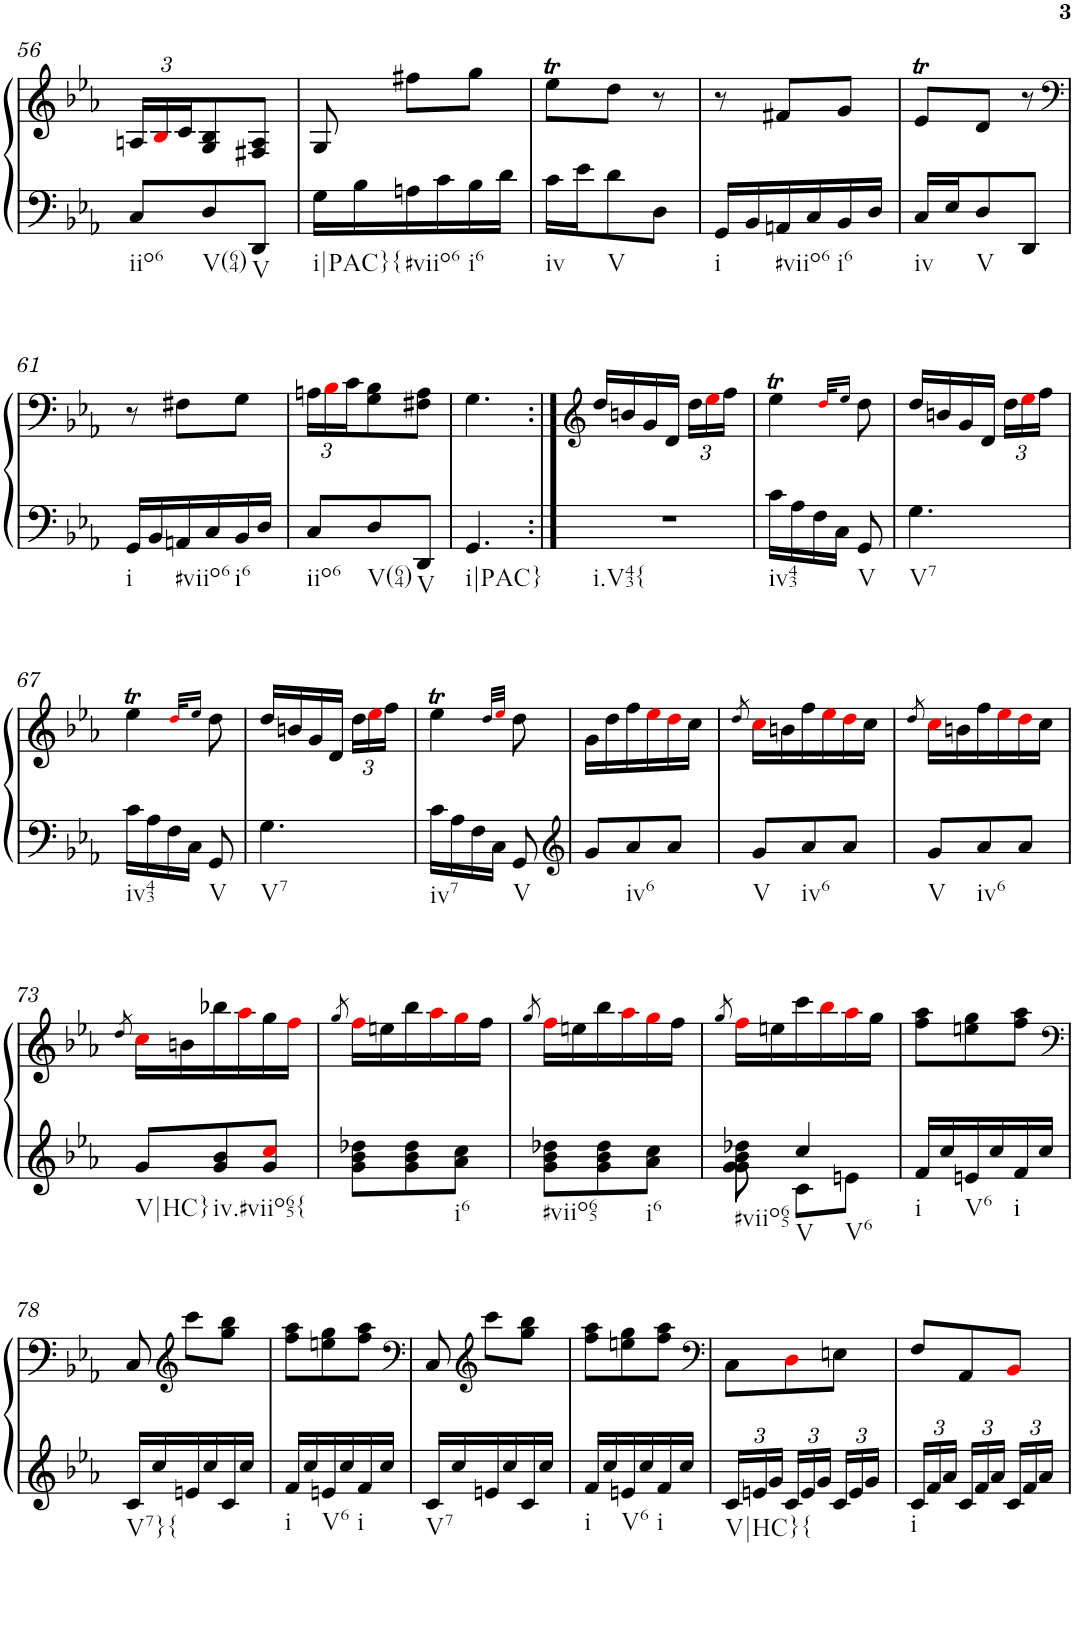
**kern	**kern
*part1	*part1
*staff2	*staff1
*I"Piano	*
*I'Pno	*
!!LO:PB:g=z
*clefF4	*clefG2
*k[b-e-a-]	*k[b-e-a-]
*c:	*c:
*M3/8	*M3/8
*	*Xbrackettup
=56	=56
!LO:TX:b:t=iio6	!
8C/L	24An/LL
.	24B-i/
.	24c/J
!LO:TX:b:t=V(64)	!
8D/	8G/ 8B-/
!LO:TX:b:t=V	!
8DD/J	8F#X/ 8A/J
=57	=57
!LO:TX:b:t=i|PAC}{	!
16G\LL	8G/
16B-\	.
!LO:TX:b:t=#viio6	!
16An\	8ff#X\L
16c\	.
!LO:TX:b:t=i6	!
16B-\	8gg\J
16d\JJ	.
=58	=58
!LO:TX:b:t=iv	!
16c\LL	8ee-T\L
16e-\J	.
!LO:TX:b:t=V	!
8d\	8dd\J
8D\J	8r
=59	=59
!LO:TX:b:t=i	!
16GG/LL	8r
16BB-/	.
!LO:TX:b:t=#viio6	!
16AAn/	8f#X/L
16C/	.
!LO:TX:b:t=i6	!
16BB-/	8g/J
16D/JJ	.
=60	=60
!LO:TX:b:t=iv	!
16C/LL	8e-T/L
16E-/J	.
!LO:TX:b:t=V	!
8D/	8d/J
8DD/J	8r
!!LO:LB:g=z
=61	=61
*	*clefF4
!LO:TX:b:t=i	!
16GG/LL	8r
16BB-/	.
!LO:TX:b:t=#viio6	!
16AAn/	8F#X\L
16C/	.
!LO:TX:b:t=i6	!
16BB-/	8G\J
16D/JJ	.
=62	=62
!LO:TX:b:t=iio6	!
8C/L	24An\LL
.	24B-i\
.	24c\J
!LO:TX:b:t=V(64)	!
8D/	8G\ 8B-\
!LO:TX:b:t=V	!
8DD/J	8F#X\ 8A\J
=63	=63
!LO:TX:b:t=i|PAC}	!
4.GG/	4.G\
=64:|!	=64:|!
*	*clefG2
!LO:TX:b:t=i.V43{	!
4.r	16dd/LL
.	16bn/
.	16g/
.	16d/JJ
.	24dd\LL
.	24ee-i\
.	24ff\JJ
=65	=65
!LO:TX:b:t=iv43	!
16c\LL	4ee-T\
16A-\	.
16F\	.
16C\JJ	.
.	32qddi/KLL
.	16qee-/JJ
!LO:TX:b:t=V	!
8GG/	8dd\
=66	=66
!LO:TX:b:t=V7	!
4.G\	16dd/LL
.	16bn/
.	16g/
.	16d/JJ
.	24dd\LL
.	24ee-i\
.	24ff\JJ
!!LO:LB:g=z
=67	=67
!LO:TX:b:t=iv43	!
16c\LL	4ee-T\
16A-\	.
16F\	.
16C\JJ	.
.	32qddi/KLL
.	16qee-/JJ
!LO:TX:b:t=V	!
8GG/	8dd\
=68	=68
!LO:TX:b:t=V7	!
4.G\	16dd/LL
.	16bn/
.	16g/
.	16d/JJ
.	24dd\LL
.	24ee-i\
.	24ff\JJ
=69	=69
!LO:TX:b:t=iv7	!
16c\LL	4ee-T\
16A-\	.
16F\	.
16C\JJ	.
.	32qdd/LLL
.	32qee-i/JJJ
!LO:TX:b:t=V	!
8GG/	8dd\
=70	=70
*clefG2	*
8g/L	16g\LL
.	16dd\
!LO:TX:b:t=iv6	!
8a-/	16ff\
.	16ee-i\
8a-/J	16ddi\
.	16cc\JJ
=71	=71
.	8qdd/
!LO:TX:b:t=V	!
8g/L	16cci\LL
.	16bn\
!LO:TX:b:t=iv6	!
8a-/	16ff\
.	16ee-i\
8a-/J	16ddi\
.	16cc\JJ
=72	=72
.	8qdd/
!LO:TX:b:t=V	!
8g/L	16cci\LL
.	16bn\
!LO:TX:b:t=iv6	!
8a-/	16ff\
.	16ee-i\
8a-/J	16ddi\
.	16cc\JJ
!!LO:LB:g=z
=73	=73
.	8qdd/
!LO:TX:b:t=V|HC}	!
8g/L	16cci\LL
.	16bn\
!LO:TX:b:t=iv.#viio65{	!
8g/ 8b-/	16bb-X\
.	16aa-i\
8g/ 8cci/J	16gg\
.	16ffi\JJ
=74	=74
.	8qgg/
8g\ 8b-\ 8dd-X\L	16ffi\LL
.	16een\
8g\ 8b-\ 8dd-\	16bb-\
.	16aa-i\
!LO:TX:b:t=i6	!
8a-\ 8cc\J	16ggi\
.	16ff\JJ
=75	=75
.	8qgg/
!LO:TX:b:t=#viio65	!
8g\ 8b-\ 8dd-X\L	16ffi\LL
.	16een\
8g\ 8b-\ 8dd-\	16bb-\
.	16aa-i\
!LO:TX:b:t=i6	!
8a-\ 8cc\J	16ggi\
.	16ff\JJ
=76	=76
.	8qgg/
*^	*
!LO:TX:b:t=#viio65	!	!
8g\ 8dd-X\	8g\ 8b-\	16ffi\LL
.	.	16een\
!LO:TX:b:t=V	!	!
!LO:TX:b:t=V6	!	!
4cc/	8c\L	16ccc\
.	.	16bb-i\
.	8en\J	16aa-i\
.	.	16gg\JJ
*v	*v	*
=77	=77
!LO:TX:b:t=i	!
16f/LL	8ff\ 8aa-\L
16cc/	.
!LO:TX:b:t=V6	!
16en/	8een\ 8gg\
16cc/	.
!LO:TX:b:t=i	!
16f/	8ff\ 8aa-\J
16cc/JJ	.
!!LO:LB:g=z
=78	=78
*	*clefF4
!LO:TX:b:t=V7}{	!
16c/LL	8C/
16cc/	.
*	*clefG2
16en/	8ccc\L
16cc/	.
16c/	8gg\ 8bb-\J
16cc/JJ	.
=79	=79
!LO:TX:b:t=i	!
16f/LL	8ff\ 8aa-\L
16cc/	.
!LO:TX:b:t=V6	!
16en/	8een\ 8gg\
16cc/	.
!LO:TX:b:t=i	!
16f/	8ff\ 8aa-\J
16cc/JJ	.
=80	=80
*	*clefF4
!LO:TX:b:t=V7	!
16c/LL	8C/
16cc/	.
*	*clefG2
16en/	8ccc\L
16cc/	.
16c/	8gg\ 8bb-\J
16cc/JJ	.
=81	=81
!LO:TX:b:t=i	!
16f/LL	8ff\ 8aa-\L
16cc/	.
!LO:TX:b:t=V6	!
16en/	8een\ 8gg\
16cc/	.
!LO:TX:b:t=i	!
16f/	8ff\ 8aa-\J
16cc/JJ	.
=82	=82
*	*clefF4
*Xbrackettup	*
!LO:TX:b:t=V|HC}{	!
24c/LL	8C\L
24en/	.
24g/JJ	.
24c/LL	8Di\
24e/	.
24g/JJ	.
24c/LL	8En\J
24e/	.
24g/JJ	.
=83	=83
!LO:TX:b:t=i	!
24c/LL	8F/L
24f/	.
24a-/JJ	.
24c/LL	8AA-/
24f/	.
24a-/JJ	.
24c/LL	8BB-i/J
24f/	.
24a-/JJ	.
=	=
*-	*-
